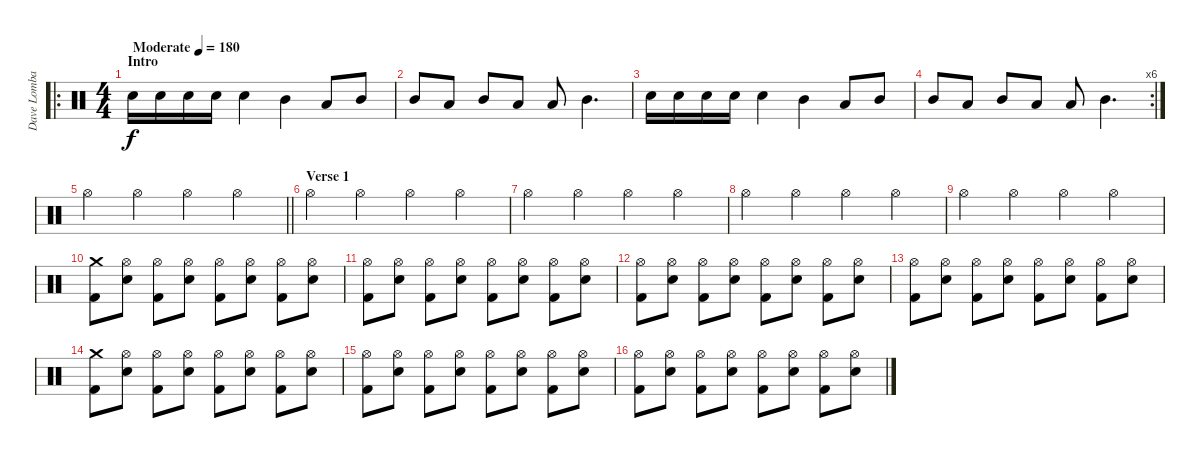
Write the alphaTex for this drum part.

\track ("Dave Lombardo" "Dave Lomba") {instrument percussion}
\staff {score}
\articulation defaults
\ro
\ts (4 4)
\section ("" "Intro")
\tempo (180 "Moderate")
\clef neutral
\ks c "Snare (hit) 2".16{dy f} "Snare (hit) 2".16 "Snare (hit) 2".16 "Snare (hit) 2".16 "Snare (hit) 2".4 "Mid Tom (hit)".4 "Low Tom (hit)".8 "Mid Tom (hit)".8
|
"Mid Tom (hit)".8 "Low Tom (hit)".8 "Mid Tom (hit)".8 "Low Tom (hit)".8 "Low Tom (hit)".8 "Mid Tom (hit)".4{d} |
"Snare (hit) 2".16 "Snare (hit) 2".16 "Snare (hit) 2".16 "Snare (hit) 2".16 "Snare (hit) 2".4 "Mid Tom (hit)".4 "Low Tom (hit)".8 "Mid Tom (hit)".8 |
\rc 6 "Mid Tom (hit)".8 "Low Tom (hit)".8 "Mid Tom (hit)".8 "Low Tom (hit)".8 "Low Tom (hit)".8 "Mid Tom (hit)".4{d}
|
\barLineRight lightlight "Hi-Hat (open)".4 "Hi-Hat (open)".4 "Hi-Hat (open)".4 "Hi-Hat (open)".4
|
\section ("" "Verse 1")
"Hi-Hat (open)".4 "Hi-Hat (open)".4 "Hi-Hat (open)".4 "Hi-Hat (open)".4 |
"Hi-Hat (open)".4 "Hi-Hat (open)".4 "Hi-Hat (open)".4 "Hi-Hat (open)".4 |
"Hi-Hat (open)".4 "Hi-Hat (open)".4 "Hi-Hat (open)".4 "Hi-Hat (open)".4 |
"Hi-Hat (open)".4 "Hi-Hat (open)".4 "Hi-Hat (open)".4 "Hi-Hat (open)".4 |
("Kick (hit) 2" "Crash medium (hit)").8 ("Snare (hit) 2" "Hi-Hat (open)").8 ("Kick (hit) 2" "Hi-Hat (open)").8 ("Snare (hit) 2" "Hi-Hat (open)").8 ("Kick (hit) 2" "Hi-Hat (open)").8 ("Snare (hit) 2" "Hi-Hat (open)").8 ("Kick (hit) 2" "Hi-Hat (open)").8 ("Snare (hit) 2" "Hi-Hat (open)").8 |
("Kick (hit) 2" "Hi-Hat (open)").8 ("Snare (hit) 2" "Hi-Hat (open)").8 ("Kick (hit) 2" "Hi-Hat (open)").8 ("Snare (hit) 2" "Hi-Hat (open)").8 ("Kick (hit) 2" "Hi-Hat (open)").8 ("Snare (hit) 2" "Hi-Hat (open)").8 ("Kick (hit) 2" "Hi-Hat (open)").8 ("Snare (hit) 2" "Hi-Hat (open)").8 |
("Kick (hit) 2" "Hi-Hat (open)").8 ("Snare (hit) 2" "Hi-Hat (open)").8 ("Kick (hit) 2" "Hi-Hat (open)").8 ("Snare (hit) 2" "Hi-Hat (open)").8 ("Kick (hit) 2" "Hi-Hat (open)").8 ("Snare (hit) 2" "Hi-Hat (open)").8 ("Kick (hit) 2" "Hi-Hat (open)").8 ("Snare (hit) 2" "Hi-Hat (open)").8 |
("Kick (hit) 2" "Hi-Hat (open)").8 ("Snare (hit) 2" "Hi-Hat (open)").8 ("Kick (hit) 2" "Hi-Hat (open)").8 ("Snare (hit) 2" "Hi-Hat (open)").8 ("Kick (hit) 2" "Hi-Hat (open)").8 ("Snare (hit) 2" "Hi-Hat (open)").8 ("Kick (hit) 2" "Hi-Hat (open)").8 ("Snare (hit) 2" "Hi-Hat (open)").8 |
("Kick (hit) 2" "Crash medium (hit)").8 ("Snare (hit) 2" "Hi-Hat (open)").8 ("Kick (hit) 2" "Hi-Hat (open)").8 ("Snare (hit) 2" "Hi-Hat (open)").8 ("Kick (hit) 2" "Hi-Hat (open)").8 ("Snare (hit) 2" "Hi-Hat (open)").8 ("Kick (hit) 2" "Hi-Hat (open)").8 ("Snare (hit) 2" "Hi-Hat (open)").8 |
("Kick (hit) 2" "Hi-Hat (open)").8 ("Snare (hit) 2" "Hi-Hat (open)").8 ("Kick (hit) 2" "Hi-Hat (open)").8 ("Snare (hit) 2" "Hi-Hat (open)").8 ("Kick (hit) 2" "Hi-Hat (open)").8 ("Snare (hit) 2" "Hi-Hat (open)").8 ("Kick (hit) 2" "Hi-Hat (open)").8 ("Snare (hit) 2" "Hi-Hat (open)").8 |
("Kick (hit) 2" "Hi-Hat (open)").8 ("Snare (hit) 2" "Hi-Hat (open)").8 ("Kick (hit) 2" "Hi-Hat (open)").8 ("Snare (hit) 2" "Hi-Hat (open)").8 ("Kick (hit) 2" "Hi-Hat (open)").8 ("Snare (hit) 2" "Hi-Hat (open)").8 ("Kick (hit) 2" "Hi-Hat (open)").8 ("Snare (hit) 2" "Hi-Hat (open)").8
